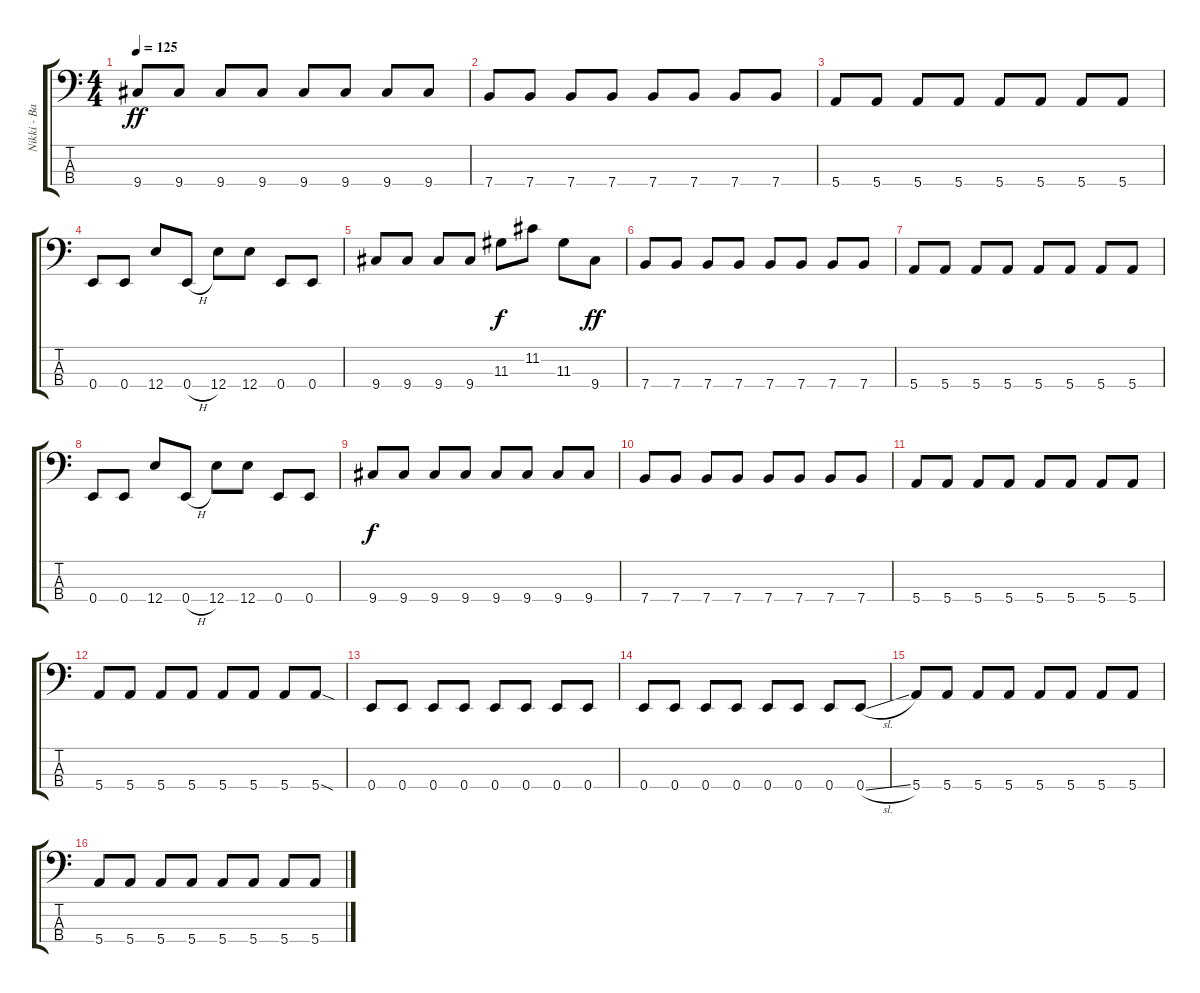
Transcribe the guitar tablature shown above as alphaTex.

\track ("Nikki - Bass" "Nikki - Ba") {instrument electricbasspick}
\staff {score tabs}
\tuning (G2 D2 A1 E1) {hide}
\ts (4 4)
\tempo 125
\clef f4
\ks c
9.4.8{dy ff} 9.4.8 9.4.8 9.4.8 9.4.8 9.4.8 9.4.8 9.4.8 |
7.4.8 7.4.8 7.4.8 7.4.8 7.4.8 7.4.8 7.4.8 7.4.8 |
5.4.8 5.4.8 5.4.8 5.4.8 5.4.8 5.4.8 5.4.8 5.4.8 |
0.4.8 0.4.8 12.4.8 0.4{h}.8 12.4.8 12.4.8 0.4.8 0.4.8 |
9.4.8 9.4.8 9.4.8 9.4.8 11.3.8{dy f} 11.2.8 11.3.8 9.4.8{dy ff} |
7.4.8 7.4.8 7.4.8 7.4.8 7.4.8 7.4.8 7.4.8 7.4.8 |
5.4.8 5.4.8 5.4.8 5.4.8 5.4.8 5.4.8 5.4.8 5.4.8 |
0.4.8 0.4.8 12.4.8 0.4{h}.8 12.4.8 12.4.8 0.4.8 0.4.8 |
9.4.8{dy f} 9.4.8 9.4.8 9.4.8 9.4.8 9.4.8 9.4.8 9.4.8 |
7.4.8 7.4.8 7.4.8 7.4.8 7.4.8 7.4.8 7.4.8 7.4.8 |
5.4.8 5.4.8 5.4.8 5.4.8 5.4.8 5.4.8 5.4.8 5.4.8 |
5.4.8 5.4.8 5.4.8 5.4.8 5.4.8 5.4.8 5.4.8 5.4{sod}.8 |
0.4.8 0.4.8 0.4.8 0.4.8 0.4.8 0.4.8 0.4.8 0.4.8 |
0.4.8 0.4.8 0.4.8 0.4.8 0.4.8 0.4.8 0.4.8 0.4{sl}.8 |
5.4.8 5.4.8 5.4.8 5.4.8 5.4.8 5.4.8 5.4.8 5.4.8 |
5.4.8 5.4.8 5.4.8 5.4.8 5.4.8 5.4.8 5.4.8 5.4{h}.8
